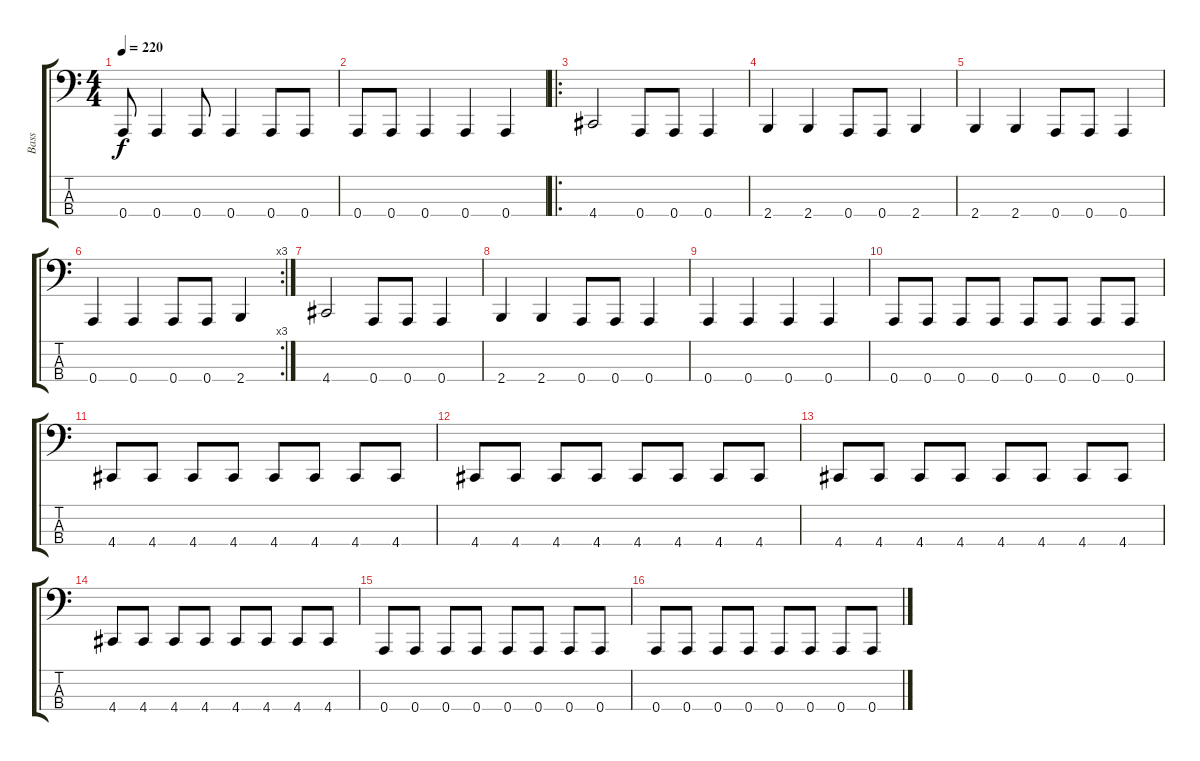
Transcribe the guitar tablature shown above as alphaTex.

\track ("Bass" "Bass") {instrument electricbassfinger}
\staff {score tabs}
\tuning (D2 A1 E1 A0) {hide}
\ts (4 4)
\tempo 220
\clef f4
\ks c
0.4.8{dy f} 0.4.4 0.4.8 0.4.4 0.4.8 0.4.8 |
0.4.8 0.4.8 0.4.4 0.4.4 0.4.4 |
\ro
4.4.2 0.4.8 0.4.8 0.4.4 |
2.4.4 2.4.4 0.4.8 0.4.8 2.4.4 |
2.4.4 2.4.4 0.4.8 0.4.8 0.4.4 |
\rc 3
0.4.4 0.4.4 0.4.8 0.4.8 2.4.4 |
4.4.2 0.4.8 0.4.8 0.4.4 |
2.4.4 2.4.4 0.4.8 0.4.8 0.4.4 |
0.4.4 0.4.4 0.4.4 0.4.4 |
0.4.8 0.4.8 0.4.8 0.4.8 0.4.8 0.4.8 0.4.8 0.4.8 |
4.4.8 4.4.8 4.4.8 4.4.8 4.4.8 4.4.8 4.4.8 4.4.8 |
4.4.8 4.4.8 4.4.8 4.4.8 4.4.8 4.4.8 4.4.8 4.4.8 |
4.4.8 4.4.8 4.4.8 4.4.8 4.4.8 4.4.8 4.4.8 4.4.8 |
4.4.8 4.4.8 4.4.8 4.4.8 4.4.8 4.4.8 4.4.8 4.4.8 |
0.4.8 0.4.8 0.4.8 0.4.8 0.4.8 0.4.8 0.4.8 0.4.8 |
0.4.8 0.4.8 0.4.8 0.4.8 0.4.8 0.4.8 0.4.8 0.4.8
